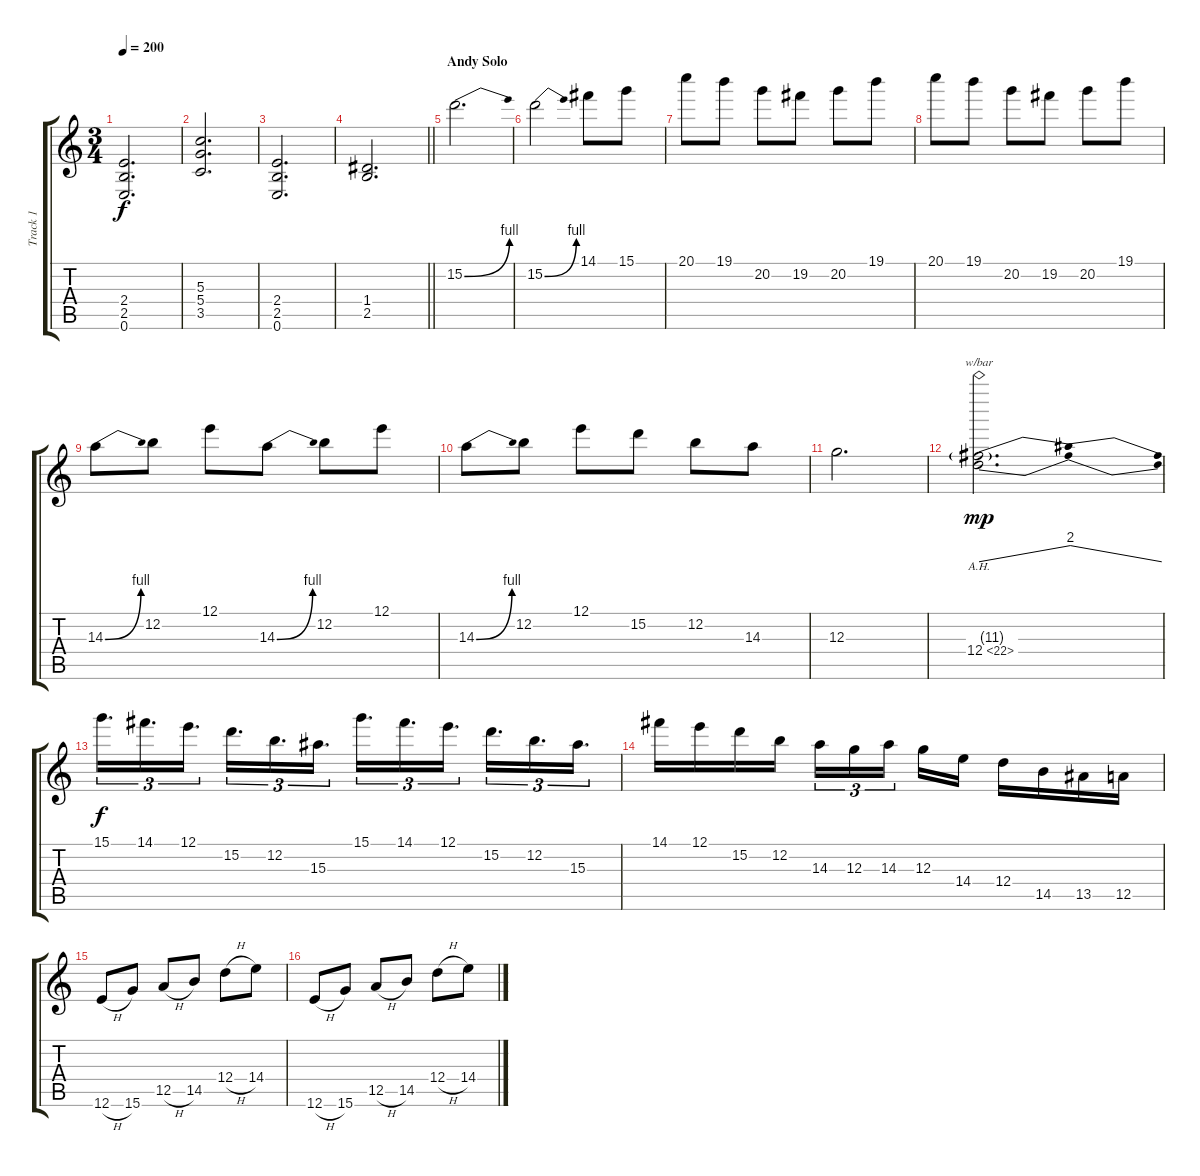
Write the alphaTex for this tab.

\track ("Track 1" "Track 1") {instrument distortionguitar}
\staff {score tabs}
\tuning (E4 B3 G3 D3 A2 E2) {hide}
\ts (3 4)
\tempo 200
\clef g2
\ks c
(2.4 2.5 0.6).2{d dy f} |
(5.3 5.4 3.5).2{d} |
(2.4 2.5 0.6).2{d} |
\barLineRight lightlight
(1.4 2.5).2{d} |
\section ("" "Andy Solo")
15.2{be (bend 0 0 60 4)}.2{d} |
15.2{be (bend 0 0 60 4)}.2 14.1.8 15.1.8 |
20.1.8 19.1.8 20.2.8 19.2.8 20.2.8 19.1.8 |
20.1.8 19.1.8 20.2.8 19.2.8 20.2.8 19.1.8 |
14.3{be (bend 0 0 60 4)}.8 12.2.8 12.1.8 14.3{be (bend 0 0 60 4)}.8 12.2.8 12.1.8 |
14.3{be (bend 0 0 60 4)}.8 12.2.8 12.1.8 15.2.8 12.2.8 14.3.8 |
12.3.2{d} |
(11.3{g} 12.4{ah 10}).2{d tbe (dip default 0 0 30 8 60 0) dy mp} |
15.1.16{d tu (3 2) dy f} 14.1.16{d tu (3 2)} 12.1.16{d tu (3 2)} 15.2.16{d tu (3 2)} 12.2.16{d tu (3 2)} 15.3.16{d tu (3 2)} 15.1.16{d tu (3 2)} 14.1.16{d tu (3 2)} 12.1.16{d tu (3 2)} 15.2.16{d tu (3 2)} 12.2.16{d tu (3 2)} 15.3.16{d tu (3 2)} |
14.1.16 12.1.16 15.2.16 12.2.16 14.3.16{tu (3 2)} 12.3.16{tu (3 2)} 14.3.16{tu (3 2) beam splitsecondary} 12.3.16 14.4.16 12.4.16 14.5.16 13.5.16 12.5.16 |
12.6{h}.8 15.6.8 12.5{h}.8 14.5.8 12.4{h}.8 14.4.8 |
12.6{h}.8 15.6.8 12.5{h}.8 14.5.8 12.4{h}.8 14.4.8
